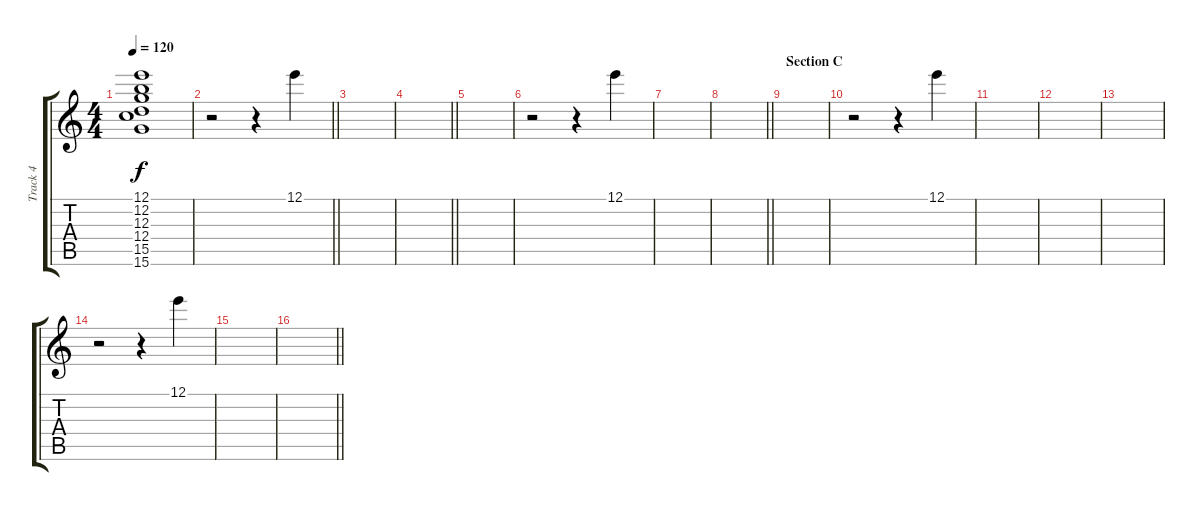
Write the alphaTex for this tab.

\track ("Track 4" "Track 4") {instrument acousticguitarsteel}
\staff {score tabs}
\tuning (E4 B3 G3 D3 A2 E2) {hide}
\ts (4 4)
\tempo 120
\clef g2
\ks c
(12.1 12.2 12.3 12.4 15.5 15.6).1{dy f volume 16} |
\barLineRight lightlight
r.2 r.4 12.1.4{instrument mutedtrumpet} |
|
\barLineRight lightlight
|
|
r.2 r.4 12.1.4{instrument mutedtrumpet} |
|
\barLineRight lightlight
|
\section ("" "Section C")
|
r.2 r.4 12.1.4{instrument mutedtrumpet} |
|
|
|
r.2 r.4 12.1.4{instrument mutedtrumpet} |
|
\barLineRight lightlight
